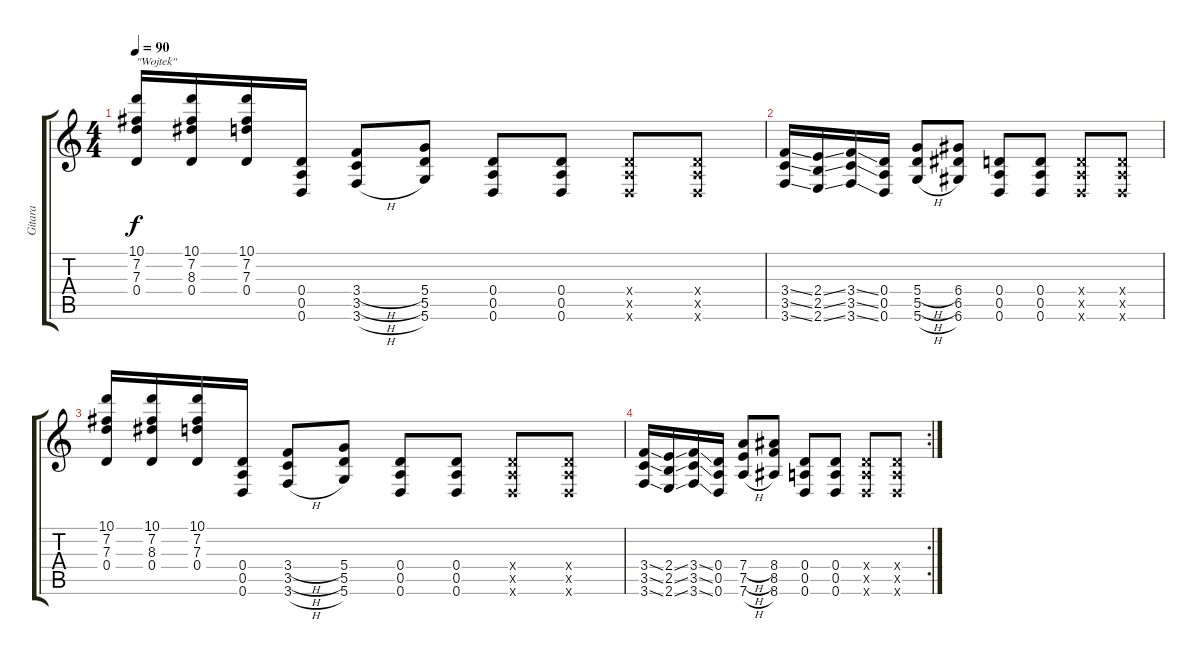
\track ("Gitara" "Gitara") {instrument distortionguitar}
\staff {score tabs}
\tuning (E4 B3 G3 D3 A2 D2) {hide}
\ts (4 4)
\tempo 90
\clef g2
\ks c
(10.1 7.2 7.3 0.4).16{txt "\"Wojtek\"" dy f instrument distortionguitar} (10.1 7.2 8.3 0.4).16 (10.1 7.2 7.3 0.4).16 (0.4 0.5 0.6).16 (3.4{h} 3.5{h} 3.6{h}).8 (5.4 5.5 5.6).8 (0.4 0.5 0.6).8 (0.4 0.5 0.6).8 (0.4{x} 0.5{x} 0.6{x}).8 (0.4{x} 0.5{x} 0.6{x}).8 |
(3.4{ss} 3.5{ss} 3.6{ss}).16 (2.4{ss} 2.5{ss} 2.6{ss}).16 (3.4{ss} 3.5{ss} 3.6{ss}).16 (0.4 0.5 0.6).16 (5.4{h} 5.5{h} 5.6{h}).8 (6.4 6.5 6.6).8 (0.4 0.5 0.6).8 (0.4 0.5 0.6).8 (0.4{x} 0.5{x} 0.6{x}).8 (0.4{x} 0.5{x} 0.6{x}).8 |
(10.1 7.2 7.3 0.4).16 (10.1 7.2 8.3 0.4).16 (10.1 7.2 7.3 0.4).16 (0.4 0.5 0.6).16 (3.4{h} 3.5{h} 3.6{h}).8 (5.4 5.5 5.6).8 (0.4 0.5 0.6).8 (0.4 0.5 0.6).8 (0.4{x} 0.5{x} 0.6{x}).8 (0.4{x} 0.5{x} 0.6{x}).8 |
\rc 2
(3.4{ss} 3.5{ss} 3.6{ss}).16 (2.4{ss} 2.5{ss} 2.6{ss}).16 (3.4{ss} 3.5{ss} 3.6{ss}).16 (0.4 0.5 0.6).16 (7.4{h} 7.5{h} 7.6{h}).8 (8.4 8.5 8.6).8 (0.4 0.5 0.6).8 (0.4 0.5 0.6).8 (0.4{x} 0.5{x} 0.6{x}).8 (0.4{x} 0.5{x} 0.6{x}).8
